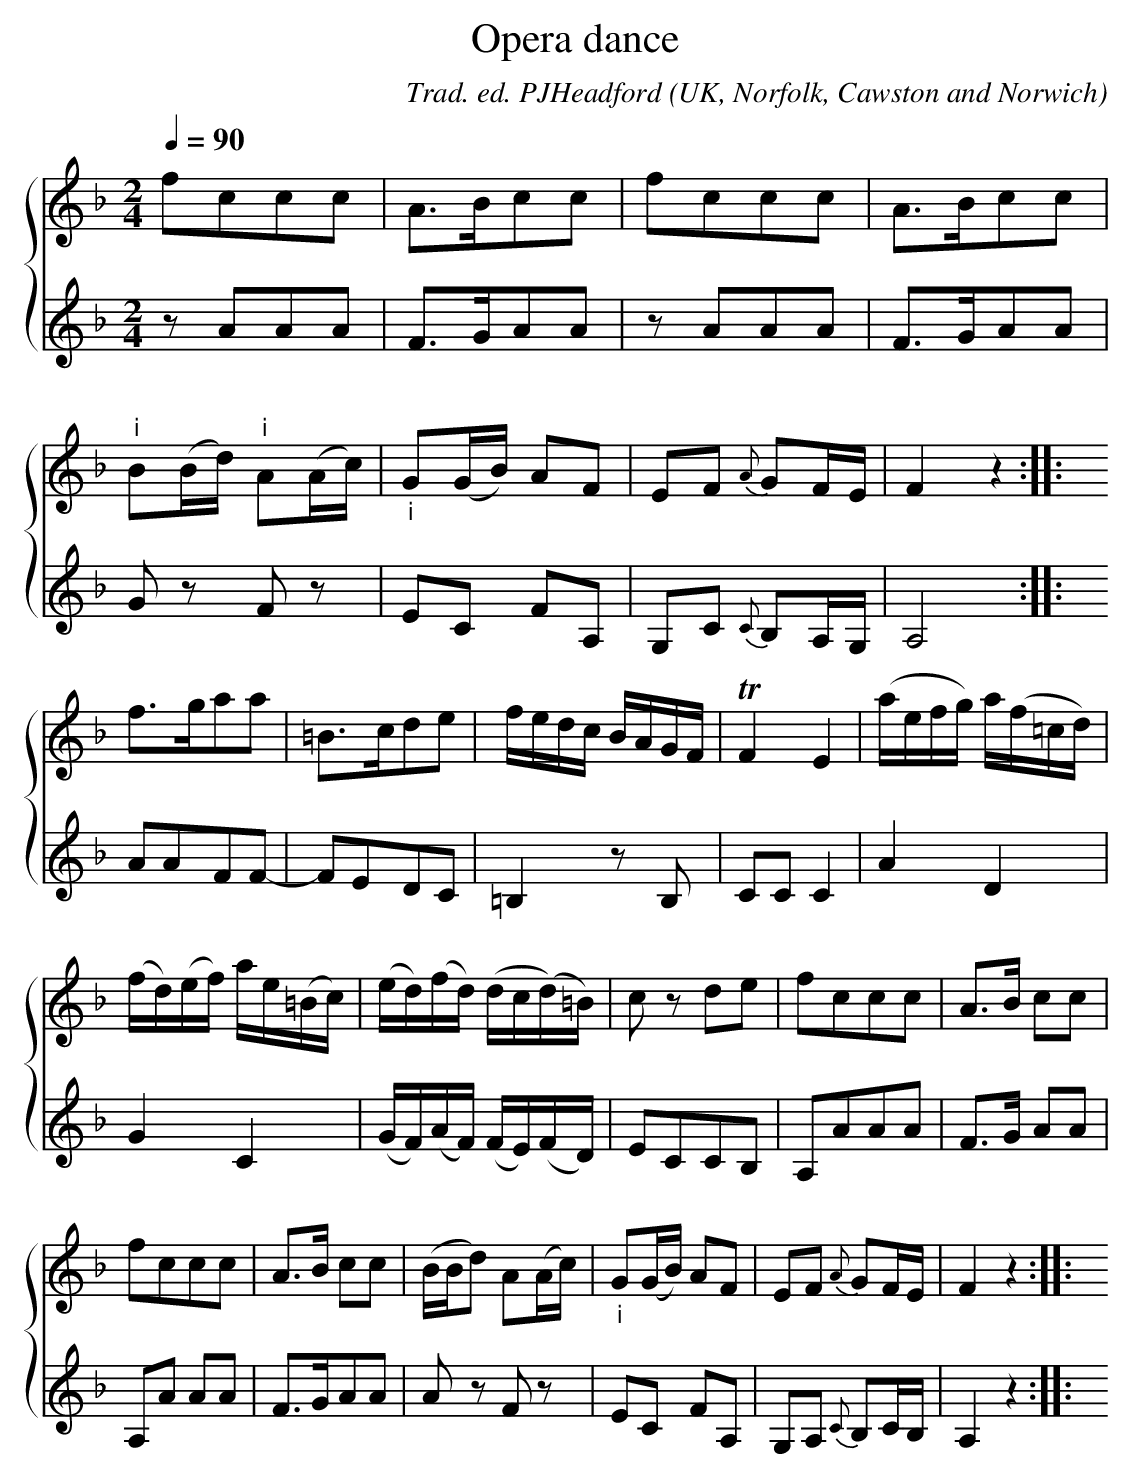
X:1
T:Opera dance
C:Trad. ed. PJHeadford
O:UK, Norfolk, Cawston and Norwich
M:2/4
L:1/16
Q:1/4=90
K:F
%%score {1 2}
V:1
f2c2c2c2|A3Bc2c2|f2c2c2c2|A3Bc2c2|
V:2
z2A2A2A2|F3GA2A2|z2A2A2A2|F3GA2A2|
V:1
"^i"B2(Bd) "^i"A2(Ac)|"_i"G2(GB) A2F2|E2F2 {A} G2FE|F4z4:||:y
V:2
G2z2 F2z2|E2C2 F2A,2|G,2C2 {C} B,2A,G,|A,8:||:y
V:1
f3ga2a2|=B3cd2e2|fedc BAGF|TF4E4|(aefg) a(f=cd)|
V:2
A2A2F2F2-|F2E2D2C2|=B,4z2B,2|C2C2 C4|A4 D4|
V:1
(fd)(ef) ae(=Bc)|(ed)(fd) (dc(d)=B)|\
c2 z2d2e2|f2c2c2c2|A3B c2c2|
V:2
G4 C4|(GF)(AF) (FE)(FD)|E2C2C2B,2|A,2A2A2A2|F3G A2A2|
V:1
f2c2c2c2|A3B c2c2|(BBd2) A2(Ac)|"_i"G2(GB) A2F2|\
E2F2 {A} G2FE|F4  z4:||:y
V:2
A,2A2 A2A2|F3GA2A2|A2z2 F2z2|E2C2 F2A,2|\
G,2A,2 {C} B,2CB,|A,4 z4:||:y
